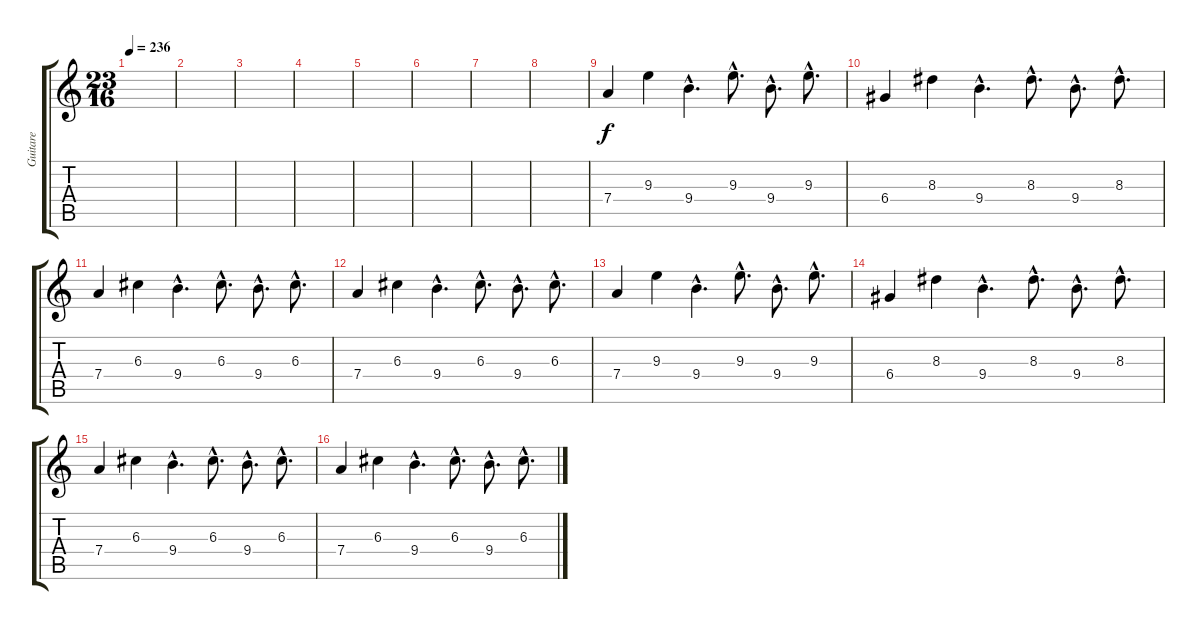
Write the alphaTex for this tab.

\track ("Guitare" "Guitare") {instrument acousticguitarnylon}
\staff {score tabs}
\tuning (E4 B3 G3 D3 A2 E2) {hide}
\ts (23 16)
\tempo 236
\tempo 163
\tempo 236
\clef g2
\ks c
|
|
|
|
|
|
|
|
7.4.4 9.3.4 9.4{hac}.4{d} 9.3{hac}.8{d} 9.4{hac}.8{d} 9.3{hac}.8{d} |
6.4.4 8.3.4 9.4{hac}.4{d} 8.3{hac}.8{d} 9.4{hac}.8{d} 8.3{hac}.8{d} |
7.4.4 6.3.4 9.4{hac}.4{d} 6.3{hac}.8{d} 9.4{hac}.8{d} 6.3{hac}.8{d} |
7.4.4 6.3.4 9.4{hac}.4{d} 6.3{hac}.8{d} 9.4{hac}.8{d} 6.3{hac}.8{d} |
7.4.4 9.3.4 9.4{hac}.4{d} 9.3{hac}.8{d} 9.4{hac}.8{d} 9.3{hac}.8{d} |
6.4.4 8.3.4 9.4{hac}.4{d} 8.3{hac}.8{d} 9.4{hac}.8{d} 8.3{hac}.8{d} |
7.4.4 6.3.4 9.4{hac}.4{d} 6.3{hac}.8{d} 9.4{hac}.8{d} 6.3{hac}.8{d} |
7.4.4 6.3.4 9.4{hac}.4{d} 6.3{hac}.8{d} 9.4{hac}.8{d} 6.3{hac}.8{d}
